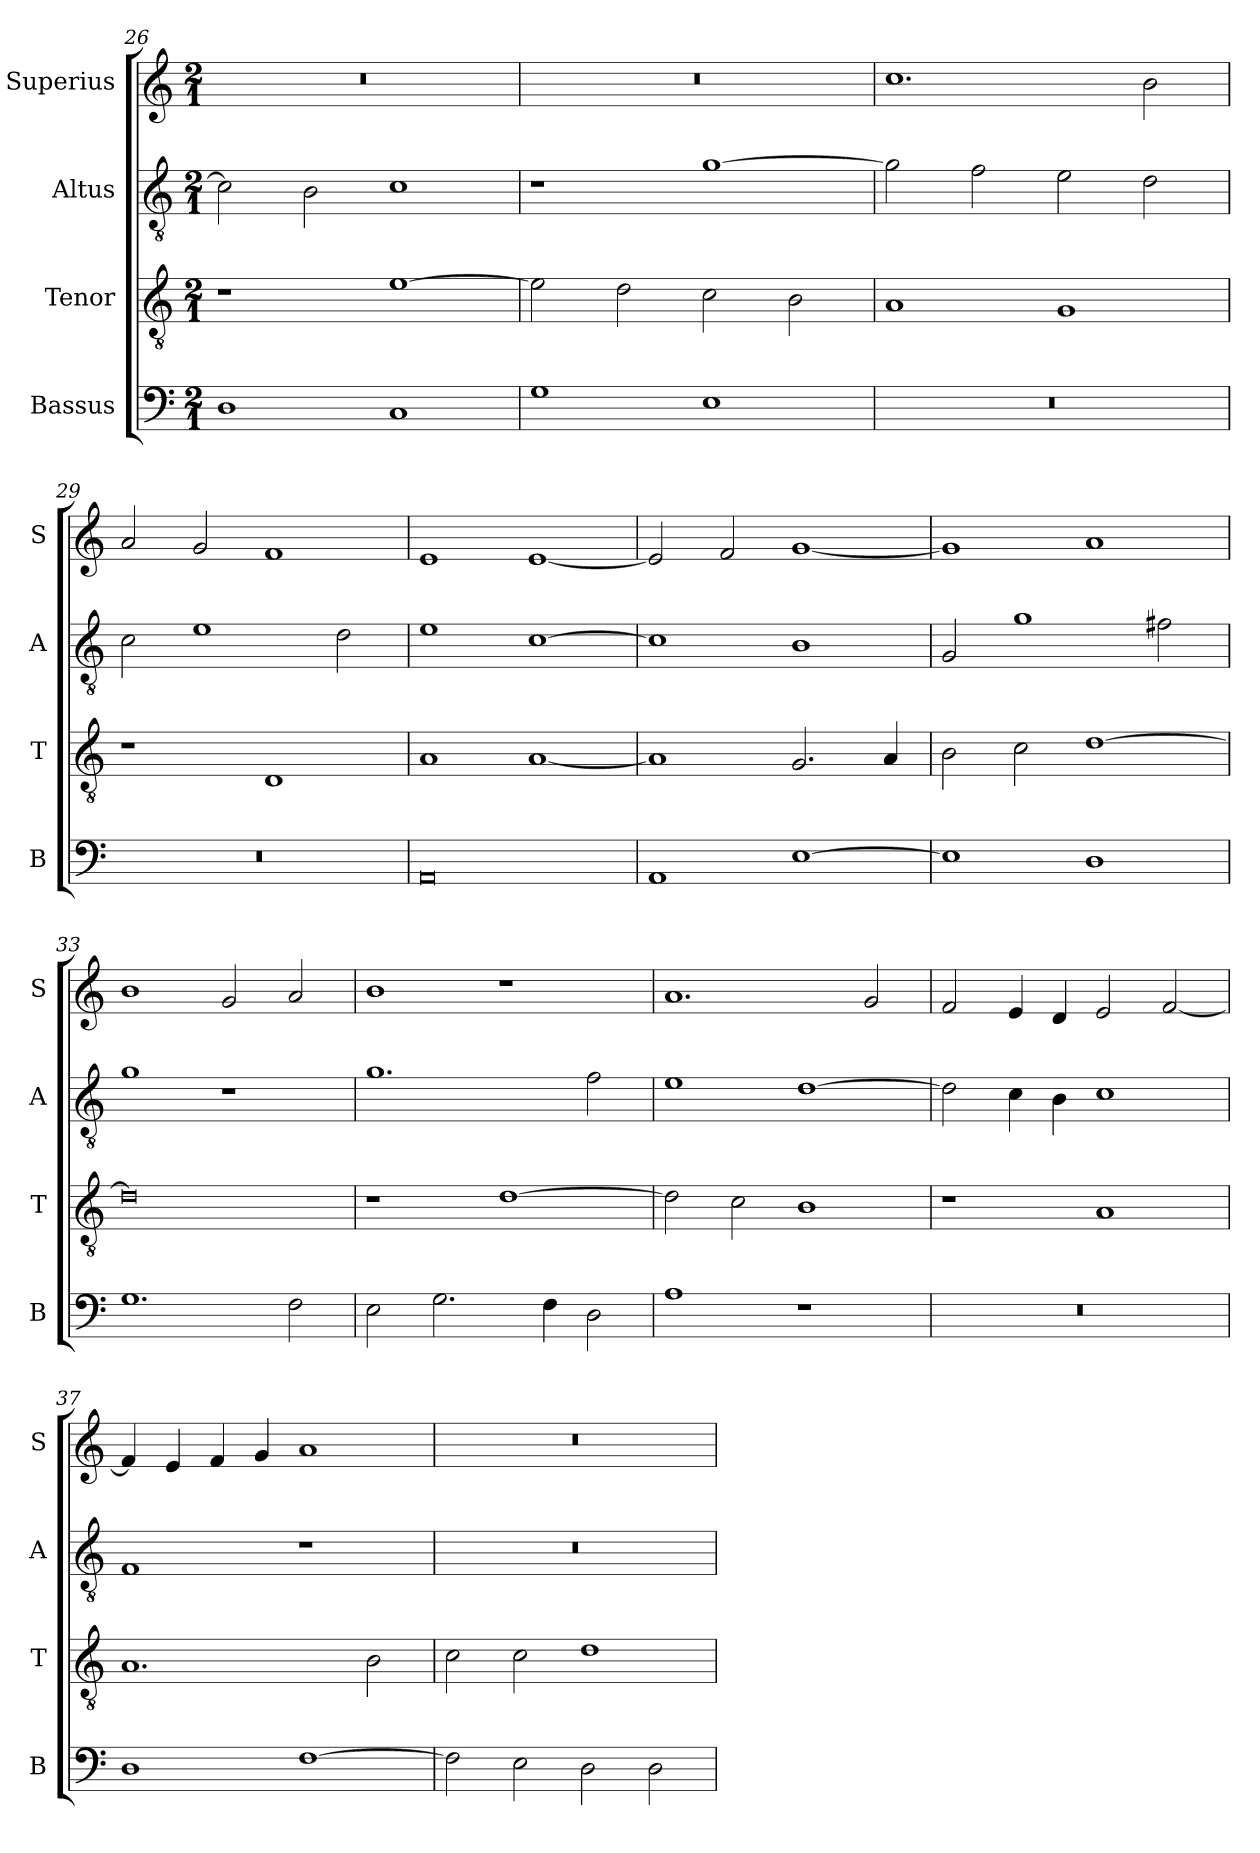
**kern	**kern	**kern	**kern
*part4	*part3	*part2	*part1
*staff4	*staff3	*staff2	*staff1
*I"Bassus	*I"Tenor	*I"Altus	*I"Superius
*I'B	*I'T	*I'A	*I'S
*clefF4	*clefGv2	*clefGv2	*clefG2
*k[]	*k[]	*k[]	*k[]
*C:	*C:	*C:	*C:
*M2/1	*M2/1	*M2/1	*M2/1
=26	=26	=26	=26
1D	1r	2c]	0r
.	.	2B	.
1C	[1e	1c	.
=27	=27	=27	=27
1G	2e]	1r	0r
.	2d	.	.
1E	2c	[1g	.
.	2B	.	.
=28	=28	=28	=28
0r	1A	2g]	1.cc
.	.	2f	.
.	1G	2e	.
.	.	2d	2b
=29	=29	=29	=29
0r	1r	2c	2a
.	.	1e	2g
.	1D	.	1f
.	.	2d	.
=30	=30	=30	=30
0AA	1A	1e	1e
.	[1A	[1c	[1e
=31	=31	=31	=31
1AA	1A]	1c]	2e]
.	.	.	2f
[1E	2.G	1B	[1g
.	4A	.	.
=32	=32	=32	=32
1E]	2B	2G	1g]
.	2c	1g	.
1D	[1d	.	1a
.	.	2f#X	.
=33	=33	=33	=33
1.G	0d]	1g	1b
.	.	1r	2g
2F	.	.	2a
=34	=34	=34	=34
2E	1r	1.g	1b
2.G	.	.	.
.	[1d	.	1r
4F	.	.	.
2D	.	2f	.
=35	=35	=35	=35
1A	2d]	1e	1.a
.	2c	.	.
1r	1B	[1d	.
.	.	.	2g
=36	=36	=36	=36
0r	1r	2d]	2f
.	.	4c	4e
.	.	4B	4d
.	1A	1c	2e
.	.	.	[2f
=37	=37	=37	=37
1D	1.A	1F	4f]
.	.	.	4e
.	.	.	4f
.	.	.	4g
[1F	.	1r	1a
.	2B	.	.
=38	=38	=38	=38
2F]	2c	0r	0r
2E	2c	.	.
2D	1d	.	.
2D	.	.	.
=	=	=	=
*-	*-	*-	*-
